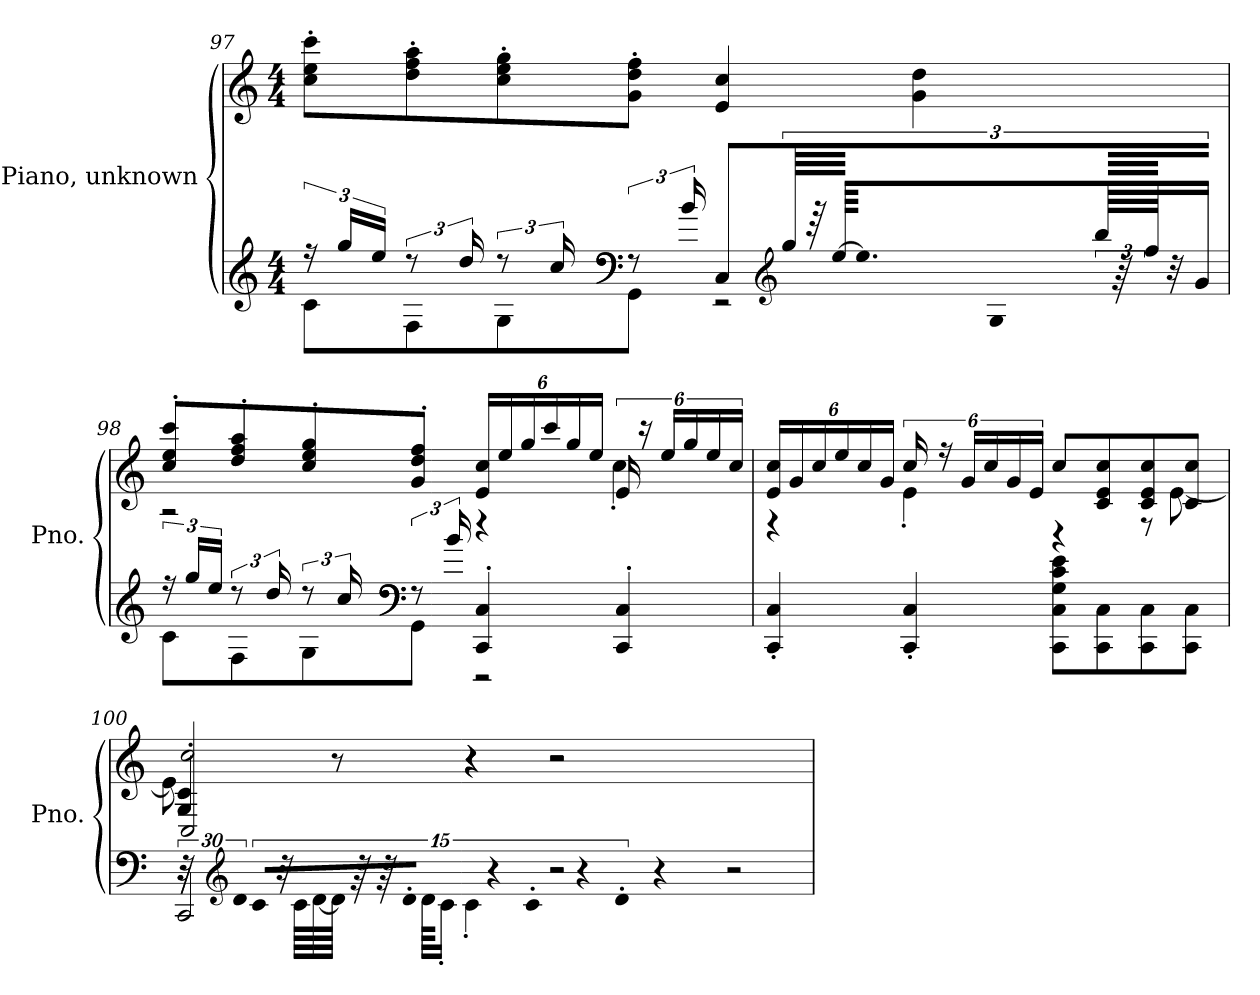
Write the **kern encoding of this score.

**kern	**kern
*part1	*part1
*staff2	*staff1
*I"Piano, unknown	*
*I'Pno.	*
!!LO:LB:g=z
*clefG2	*clefG2
*k[]	*k[]
*M4/4	*M4/4
=97	=97
*^	*
24r	8c\L	8cc\' 8ee\' 8ccc\'L
24gg/LL	.	.
24ee/JJ	.	.
12r	8F\	8dd\' 8ff\' 8aa\'
24dd/	.	.
12r	8G\	8cc\' 8ee\' 8gg\'
24cc/	.	.
*clefF4	*	*
12r	8GG\J	8g\' 8dd\' 8ff\'J
24b/	.	.
8C/L	2r	4e/ 4cc/
*clefG2	*	*
96gg/Jkkk	.	.
96r	.	.
[96ee/KKLL	.	.
16.ee/J]	.	.
8G/	.	4g\ 4dd\
96bb/Jkkk	.	.
96r	.	.
96ff/	.	.
32r	.	.
16g/	.	.
!!LO:PB:g=z
=98	=98	=98
*	*	*^
24r	8c\L	8cc/' 8ee/' 8ccc/'L	2r
24gg/LL	.	.	.
24ee/JJ	.	.	.
12r	8F\	8dd/' 8ff/' 8aa/'	.
24dd/	.	.	.
12r	8G\	8cc/' 8ee/' 8gg/'	.
24cc/	.	.	.
*clefF4	*	*	*
12r	8GG\J	8g/' 8dd/' 8ff/'J	.
24b/	.	.	.
*	*	*Xbrackettup	*
4CC/' 4C/'	2r	24e/ 24cc/LL	4r
.	.	24ee/	.
.	.	24gg/	.
.	.	24ccc/	.
.	.	24gg/	.
.	.	24ee/JJ	.
*	*	*brackettup	*
4CC/' 4C/'	.	24e/	4cc'\
.	.	24r	.
.	.	24ee/LL	.
*	*	*Xbrackettup	*
.	.	24gg/	.
.	.	24ee/	.
.	.	24cc/JJ	.
*v	*v	*	*
=99	=99	=99
4CC/' 4C/'	24e/ 24cc/LL	4r
.	24g/	.
.	24cc/	.
.	24ee/	.
.	24cc/	.
.	24g/JJ	.
*	*brackettup	*
4CC/' 4C/'	24cc/	4e'\
.	24r	.
.	24g/LL	.
*	*Xbrackettup	*
.	24cc/	.
.	24g/	.
.	24e/JJ	.
8CC\ 8C\ 8G\ 8c\ 8e\L	8cc/L	4r
8CC\ 8C\	8c/ 8e/ 8cc/	.
8CC\ 8C\	8c/ 8e/ 8cc/	8r
8CC\ 8C\J	8c/ 8cc/J	[8e\
!!LO:LB:g=z
=100	=100	=100
!LO:N:vis=64	!	!
*^	*	*^
*	*^	*	*	*
960%17r	16r	2CC/	4G/' 4c/'	8e\]	2C/ 2cc/
*clefG2	*	*	*	*	*
!LO:N:vis=64	!	!	!	!	!
960%17d/	.	.	.	.	.
1920ryy	.	.	.	.	.
!LO:N:vis=32	!	!	!	!	!
640%23c/LLL	.	.	.	.	.
.	32r	.	.	.	.
!LO:N:vis=32	!	!	!	!	!
640%23d'/JJJ	.	.	.	.	.
.	64c\LLLL	.	.	.	.
!LO:N:vis=32	!	!	!	!	!
640%23r	.	.	.	.	.
.	[64d\	.	.	.	.
.	64d\JJJJ]	.	.	8r	.
.	64r	.	.	.	.
!LO:N:vis=32	!	!	!	!	!
640%23c'/	.	.	.	.	.
.	64r	.	.	.	.
.	64d\KKLL	.	.	.	.
!LO:N:vis=32	!	!	!	!	!
640%23r	.	.	.	.	.
.	16c'\JJ	.	.	.	.
!LO:N:vis=32	!	!	!	!	!
640%23d'/	.	.	.	.	.
.	4c'\	.	4r	4r	.
4r	.	.	.	.	.
.	2r	2r	2r	2r	2r
2r	.	.	.	.	.
.	640ryy	640ryy	640ryy	640ryy	640ryy
*v	*v	*v	*	*	*
*	*v	*v	*v
=	=
*-	*-
